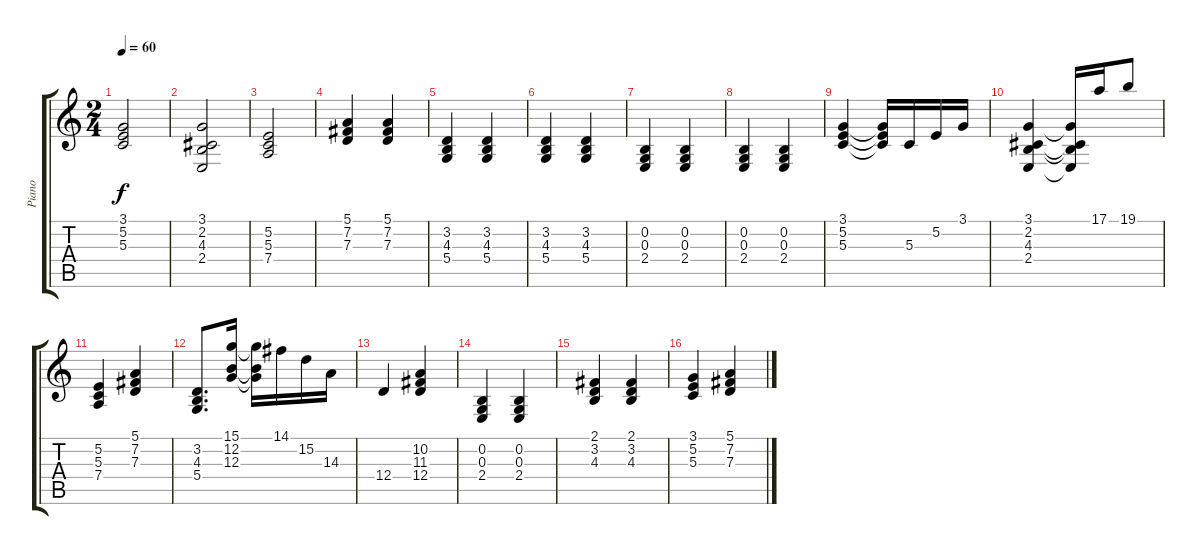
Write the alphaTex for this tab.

\track ("Piano" "Piano") {instrument acousticgrandpiano}
\staff {score tabs}
\tuning (E4 B3 G3 D3 A2 E2) {hide}
\ts (2 4)
\tempo 60
\clef g2
\ks c
(3.1 5.2 5.3).2{dy f} |
(3.1 2.2 4.3 2.4).2 |
(5.2 5.3 7.4).2 |
(5.1 7.2 7.3).4 (5.1 7.2 7.3).4 |
(3.2 4.3 5.4).4 (3.2 4.3 5.4).4 |
(3.2 4.3 5.4).4 (3.2 4.3 5.4).4 |
(0.2 0.3 2.4).4{txt ""} (0.2 0.3 2.4).4 |
(0.2 0.3 2.4).4 (0.2 0.3 2.4).4 |
(3.1 5.2 5.3).4 (3.1{t} 5.2{t} 5.3{t}).16 5.3.16 5.2.16 3.1.16 |
(3.1 2.2 4.3 2.4).4 (3.1{t} 2.2{t} 4.3{t} 2.4{t}).16 17.1.16 19.1.8 |
(5.2 5.3 7.4).4 (5.1 7.2 7.3).4 |
(3.2 4.3 5.4).8{d} (15.1 12.2 12.3).16 (15.1{t} 12.2{t} 12.3{t}).16 14.1.16 15.2.16 14.3.16 |
12.4.4 (10.2 11.3 12.4).4 |
(0.2 0.3 2.4).4 (0.2 0.3 2.4).4 |
(2.1 3.2 4.3).4 (2.1 3.2 4.3).4 |
(3.1 5.2 5.3).4 (5.1 7.2 7.3).4
